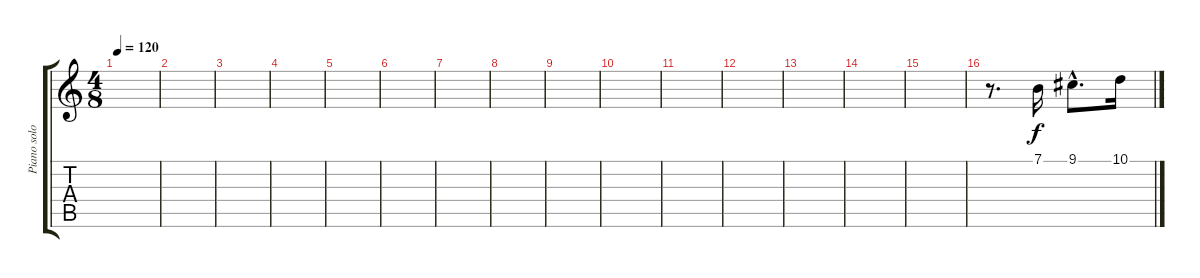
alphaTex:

\track ("Piano solo" "Piano solo") {instrument electricgrandpiano}
\staff {score tabs}
\tuning (E4 B3 G3 D3 A2 E2) {hide}
\ts (4 8)
\tempo 120
\clef g2
\ks c
|
|
|
|
|
|
|
|
|
|
|
|
|
|
|
r.8{d} 7.1.16{volume 12} 9.1{hac}.8{d} 10.1.16
